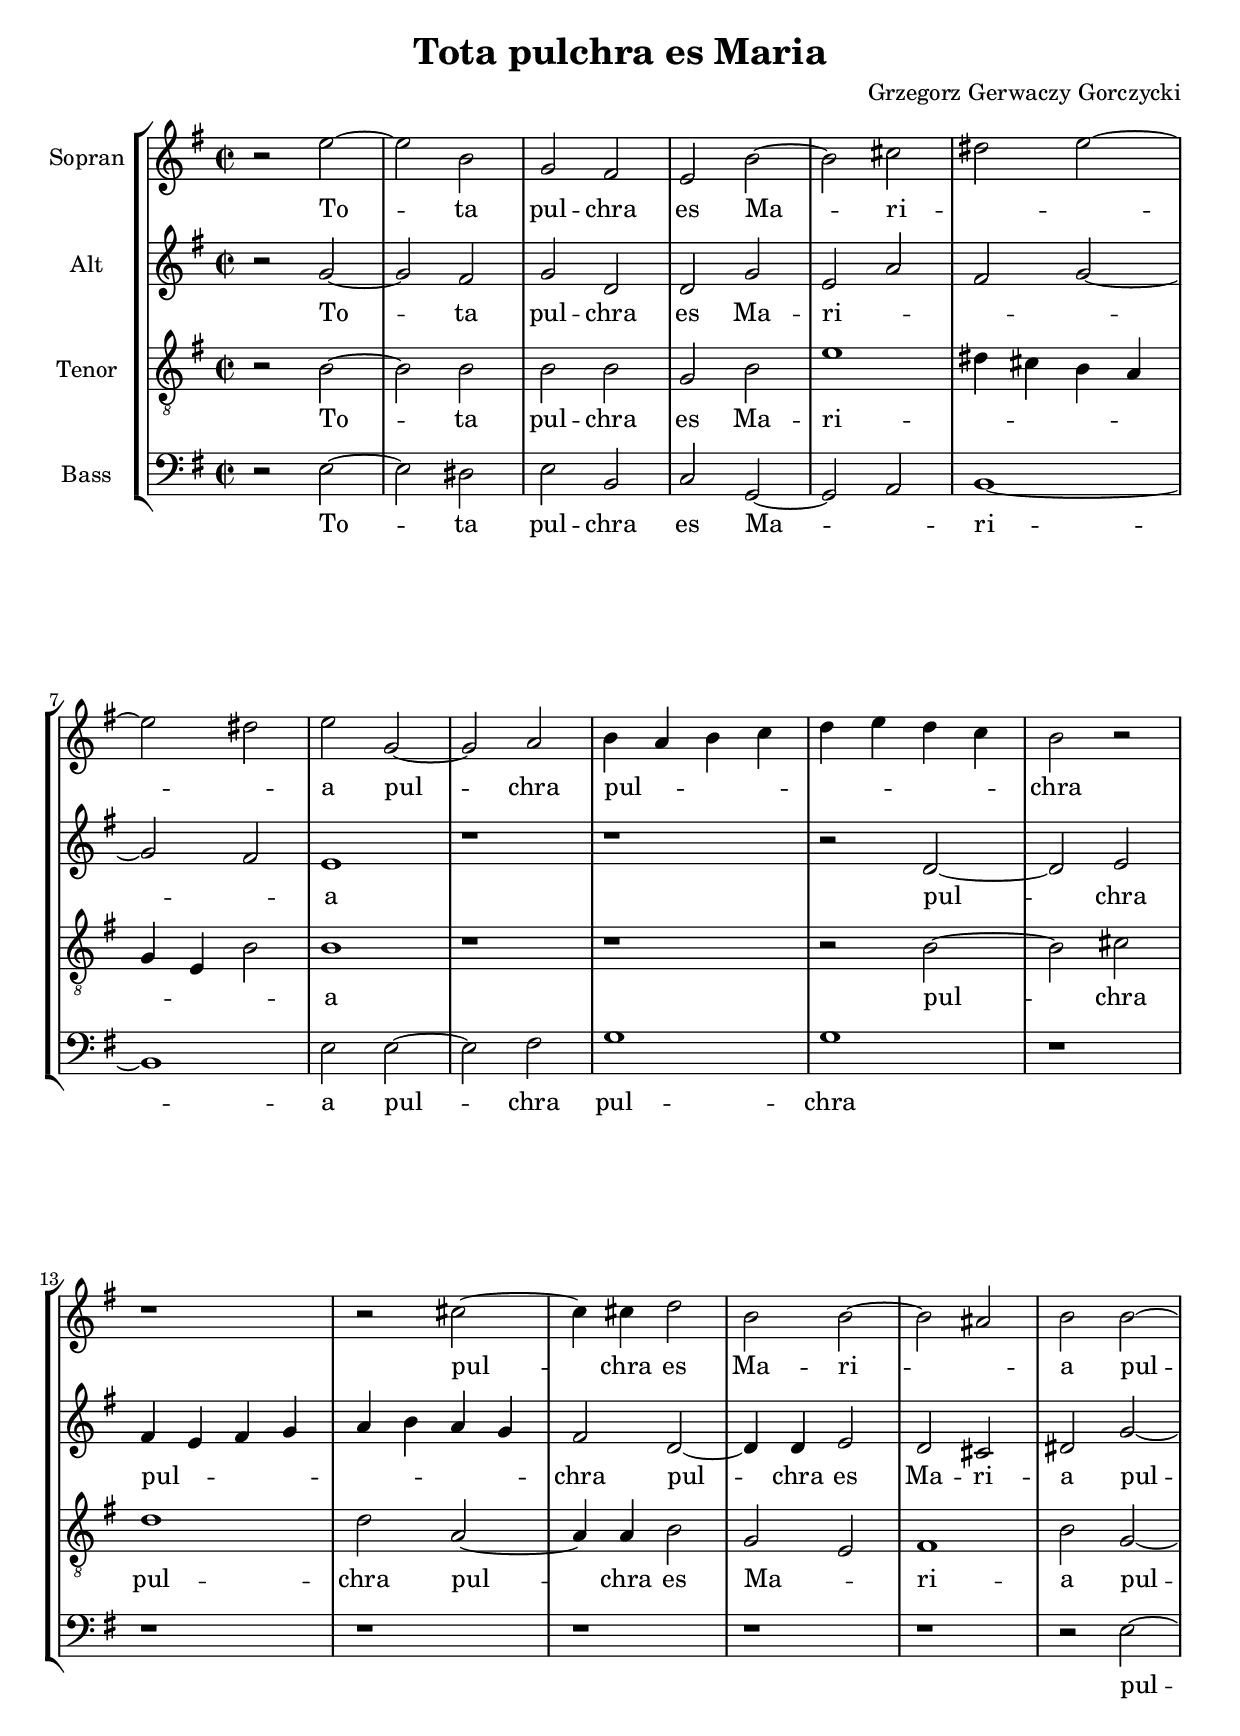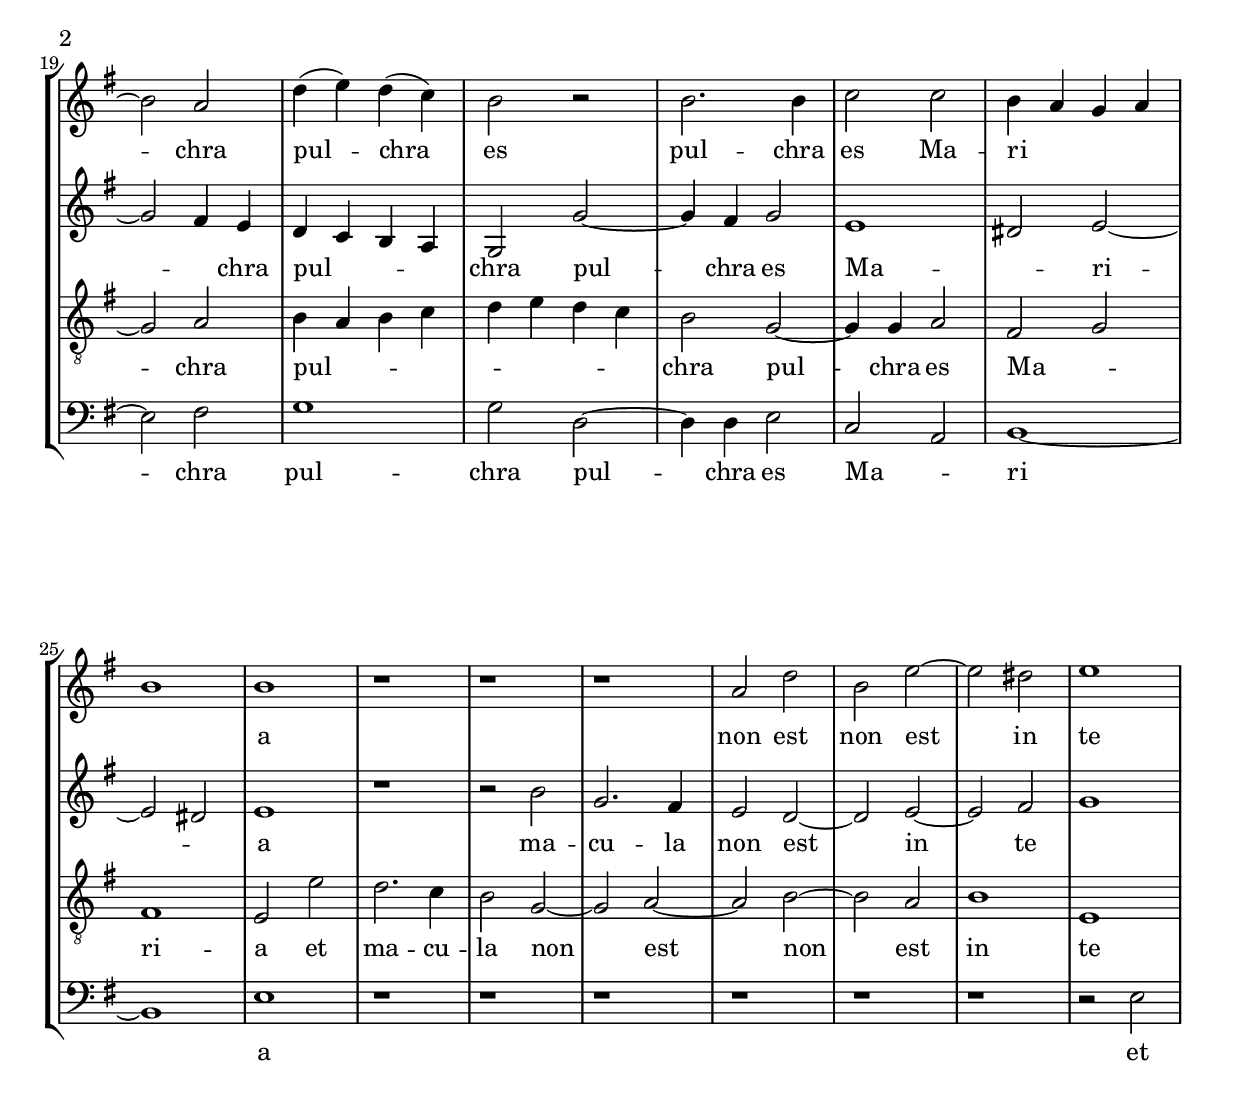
%
% Tota pulchra es Maria
%
% one line in original score is one line here
%
\version "2.18.2"
\include "deutsch.ly"
\header {
 title="Tota pulchra es Maria"
 composer="Grzegorz Gerwaczy Gorczycki"
 %instrument="Chorsatz"
 %meter="Tempo "
}
global = {
  \override Score.BarNumber.break-visibility = #end-of-line-invisible
  \set Score.currentBarNumber = #1
  \set Score.barNumberVisibility = #(every-nth-bar-number-visible 5)
}
%
sopran = \new Staff {
  \clef treble
  \key g \major
  \time 2/2
  \relative c'' { 
  \set Score.skipBars = ##t
  \set Staff.instrumentName = "Sopran"
  r2  e ~ e h  g fis e h' ~ h cis 
  dis  e ~ e  dis e g, ~ g a h4 a h c d e d c h2 r2
  r1 r2 cis ~ cis4 cis d2 h h ~ h ais h h ~
  h a d4 ( e ) d ( c ) h2 r2 h2. h4 c2 c2 h4 a g a 
  h1 h r r r a2 d h e ~
  e dis e1 
  }
}
\addlyrics{
To -- ta pul -- chra es Ma -- 
ri -- _ _ _ a pul -- chra pul -- _ _ _ _ _ _ _ chra
pul -- chra es Ma -- ri -- _ a pul --
chra pul -- chra es pul -- chra es Ma -- ri _ _ _ 
_ a non est non est 
in te  
}
%
alt = \new Staff {
  \clef treble
  \key g \major
  \time 2/2
  \relative c'' { 
  \set Score.skipBars = ##t
  \set Staff.instrumentName = "Alt"
  r2 g ~ g fis g d d g e a 
  fis g ~g fis e1 r1 r1 r2 d2 ~ d e
  fis4 e fis g a h a g fis2 d ~ d4 d e2 d cis dis g ~
  g fis4 e d c h a g2 g' ~ g4 fis g2 e1 dis2 e ~ 
  e dis e1 r1 r2 h'2 g2. fis4 e2 d ~ d e ~ 
  e fis g1
  }
}
\addlyrics{
To -- ta pul -- chra es Ma -- ri -- 
_ _ _  _ a  pul -- chra 
pul -- _ _ _ _ _ _ _ chra pul -- chra es Ma -- ri -- a pul --
_ chra pul -- _ _ _ chra pul -- chra es Ma -- _ ri --
_ a  ma -- cu -- la non est 
in te
}
%
tenor = \new Staff {
  \clef "treble_8"
  \key g \major
  \time 2/2
  \relative c' { 
  \set Score.skipBars = ##t
  \set Staff.instrumentName = "Tenor"
  r2 h2  ~ h h h h g h e1 
  dis4 cis h a g e h'2 h1 r1 r1 r2 h2 ~ h cis 
  d1 d2 a ~ a4 a h2 g e fis1 h2 g ~ 
  g a h4 a h c d e d c h2 g ~ g4 g a2 fis g 
  fis1 e2 e' d2. c4 h2 g ~ g a ~ a h ~ h a
  h1 e,
  }
}
\addlyrics{
To -- ta pul -- chra es Ma -- ri --
 _ _ _ _ _ _ _ a pul -- chra 
pul -- chra pul -- chra es Ma -- _ ri -- a pul --
chra pul -- _ _ _ _ _ _ _ chra pul -- chra es Ma -- _
ri -- a et ma -- cu -- la non est non est 
in te 
}
%
bass = \new Staff {
  \clef bass
  \key g \major
  \time 2/2
  \relative c { 
  \set Score.skipBars = ##t
  \set Staff.instrumentName = "Bass"
  r2 e ~e dis e h c g ~ g a  
  h1 ~ h e2 e ~ e fis g1 g1 r1
  r r r r r r2 e ~
  e fis g1 g2 d ~ d4 d4 e2 c a h1 ~ 
  h e r r r r r 
  r r2 e	
  }
}
\addlyrics{
To -- ta pul -- chra es Ma -- _ 
ri -- a pul -- chra pul -- chra
pul --
chra pul -- chra pul -- chra es Ma -- _ ri 
a 
et
}
%
% SpacingSpanner.base-shortest-duration   setzt Weite fuer einen Schlag/Takt
%
\score {
  \new StaffGroup 
  << 
  \sopran
  \alt
  \tenor
  \bass
  >> 
  \layout {
    \context {
      \Score
      \override SpacingSpanner.base-shortest-duration = #(ly:make-moment 1/16)
    }
  }
}
%
